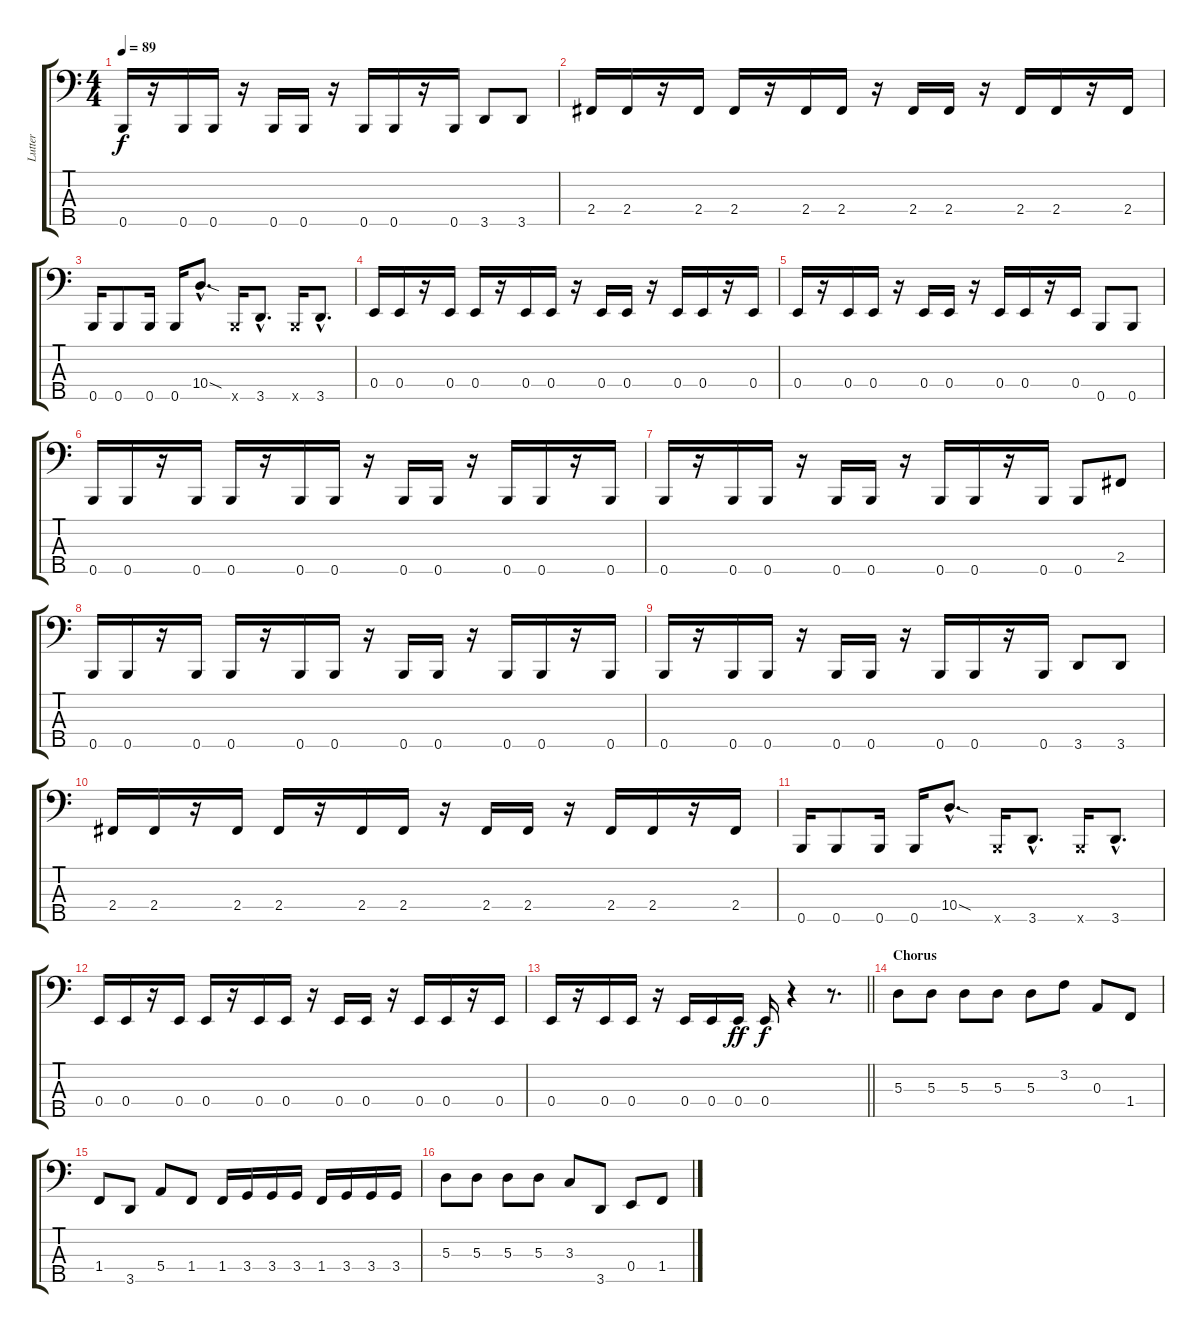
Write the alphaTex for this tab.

\track ("Lutter" "Lutter") {instrument electricbasspick}
\staff {score tabs}
\tuning (G2 D2 A1 E1 B0) {hide}
\ts (4 4)
\tempo 89
\clef f4
\ks c
0.5.16{dy f} r.16 0.5.16 0.5.16 r.16 0.5.16 0.5.16 r.16 0.5.16 0.5.16 r.16 0.5.16 3.5.8 3.5.8 |
2.4.16 2.4.16 r.16 2.4.16 2.4.16 r.16 2.4.16 2.4.16 r.16 2.4.16 2.4.16 r.16 2.4.16 2.4.16 r.16 2.4.16 |
0.5.16 0.5.8 0.5.16 0.5.16 10.4{sod hac}.8{d} 0.5{x}.16 3.5{hac}.8{d} 0.5{x}.16 3.5{hac}.8{d} |
0.4.16 0.4.16 r.16 0.4.16 0.4.16 r.16 0.4.16 0.4.16 r.16 0.4.16 0.4.16 r.16 0.4.16 0.4.16 r.16 0.4.16 |
0.4.16 r.16 0.4.16 0.4.16 r.16 0.4.16 0.4.16 r.16 0.4.16 0.4.16 r.16 0.4.16 0.5.8 0.5.8 |
0.5.16 0.5.16 r.16 0.5.16 0.5.16 r.16 0.5.16 0.5.16 r.16 0.5.16 0.5.16 r.16 0.5.16 0.5.16 r.16 0.5.16 |
0.5.16 r.16 0.5.16 0.5.16 r.16 0.5.16 0.5.16 r.16 0.5.16 0.5.16 r.16 0.5.16 0.5.8 2.4.8 |
0.5.16 0.5.16 r.16 0.5.16 0.5.16 r.16 0.5.16 0.5.16 r.16 0.5.16 0.5.16 r.16 0.5.16 0.5.16 r.16 0.5.16 |
0.5.16 r.16 0.5.16 0.5.16 r.16 0.5.16 0.5.16 r.16 0.5.16 0.5.16 r.16 0.5.16 3.5.8 3.5.8 |
2.4.16 2.4.16 r.16 2.4.16 2.4.16 r.16 2.4.16 2.4.16 r.16 2.4.16 2.4.16 r.16 2.4.16 2.4.16 r.16 2.4.16 |
0.5.16 0.5.8 0.5.16 0.5.16 10.4{sod hac}.8{d} 0.5{x}.16 3.5{hac}.8{d} 0.5{x}.16 3.5{hac}.8{d} |
0.4.16 0.4.16 r.16 0.4.16 0.4.16 r.16 0.4.16 0.4.16 r.16 0.4.16 0.4.16 r.16 0.4.16 0.4.16 r.16 0.4.16 |
\barLineRight lightlight
0.4.16 r.16 0.4.16 0.4.16 r.16 0.4.16 0.4.16 0.4.16{dy ff} 0.4.16{dy f} r.4 r.8{d} |
\section ("" "Chorus")
5.3.8 5.3.8 5.3.8 5.3.8 5.3.8 3.2.8 0.3.8 1.4.8 |
1.4.8 3.5.8 5.4.8 1.4.8 1.4.16 3.4.16 3.4.16 3.4.16 1.4.16 3.4.16 3.4.16 3.4.16 |
5.3.8 5.3.8 5.3.8 5.3.8 3.3.8 3.5.8 0.4.8 1.4.8
